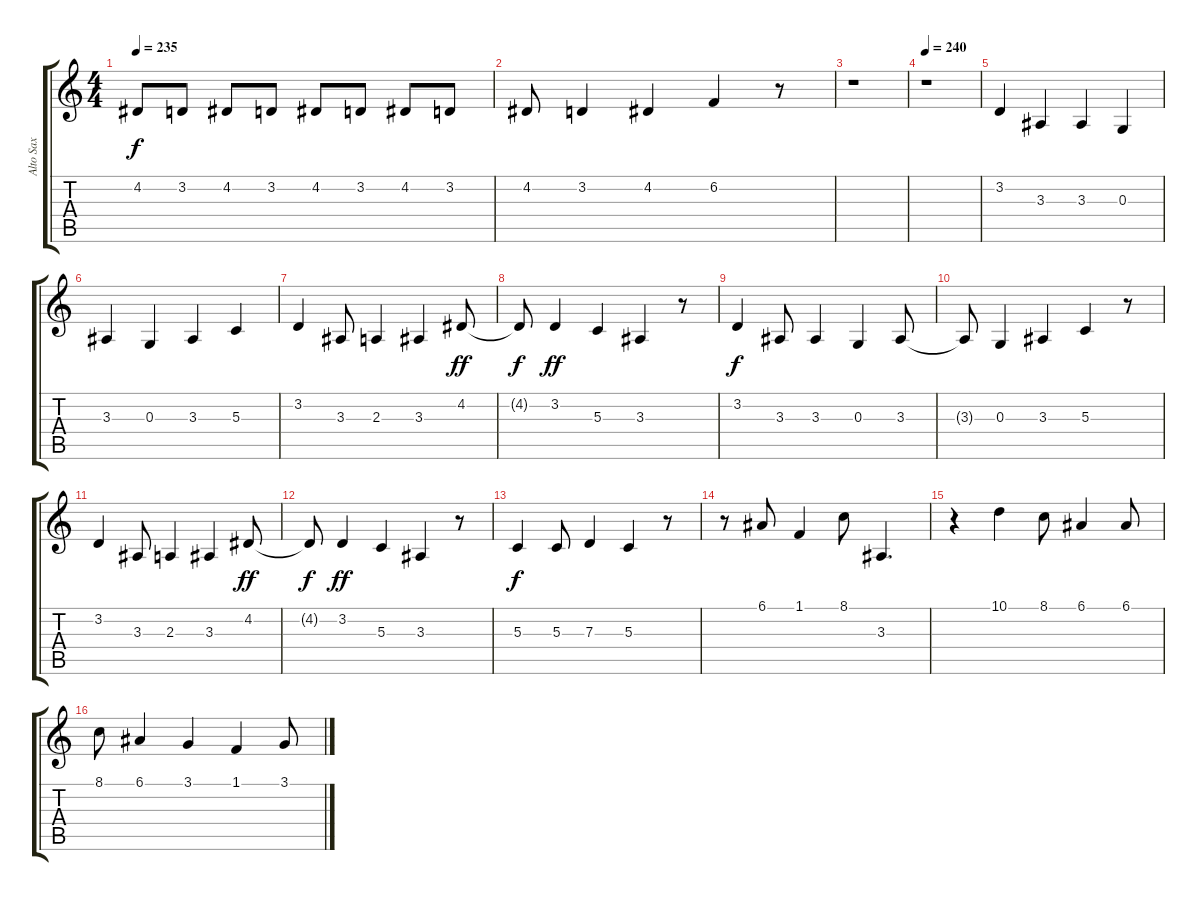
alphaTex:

\track ("Alto Sax" "Alto Sax") {instrument altosax}
\staff {score tabs}
\tuning (E4 B3 G3 D3 A2 E2) {hide}
\ts (4 4)
\tempo 235
\clef g2
\ks c
4.2{t}.8{dy f} 3.2.8 4.2.8 3.2.8 4.2.8 3.2.8 4.2.8 3.2.8 |
4.2.8 3.2.4 4.2.4 6.2.4 r.8 |
r.1 |
\tempo 240
r.1 |
3.2.4 3.3.4 3.3.4 0.3.4 |
3.3.4 0.3.4 3.3.4 5.3.4 |
3.2.4 3.3.8 2.3.4 3.3.4 4.2.8{dy ff} |
4.2{t}.8{dy f} 3.2.4{dy ff} 5.3.4 3.3.4 r.8 |
3.2.4{dy f} 3.3.8 3.3.4 0.3.4 3.3.8 |
3.3{t}.8 0.3.4 3.3.4 5.3.4 r.8 |
3.2.4 3.3.8 2.3.4 3.3.4 4.2.8{dy ff} |
4.2{t}.8{dy f} 3.2.4{dy ff} 5.3.4 3.3.4 r.8 |
5.3.4{dy f} 5.3.8 7.3.4 5.3.4 r.8 |
r.8 6.1.8 1.1.4 8.1.8 3.3.4{d} |
r.4 10.1.4 8.1.8 6.1.4 6.1.8 |
8.1.8 6.1.4 3.1.4 1.1.4 3.1.8
